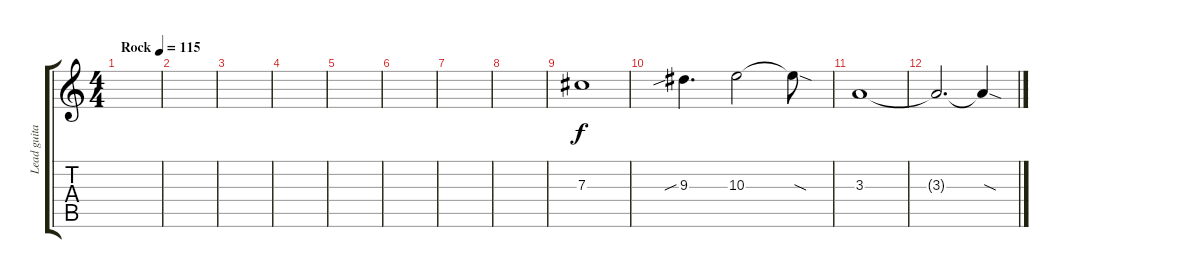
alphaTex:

\track ("Lead guitar" "Lead guita") {instrument distortionguitar}
\staff {score tabs}
\tuning (Eb4 Bb3 Gb3 Db3 Ab2 Eb2) {hide}
\ts (4 4)
\tempo (115 "Rock")
\clef g2
\ks c
|
|
|
|
|
|
|
|
7.3.1 |
9.3{sib}.4{d} 10.3.2 10.3{sod t}.8 |
3.3.1 |
3.3{t}.2{d} 3.3{sod t}.4
